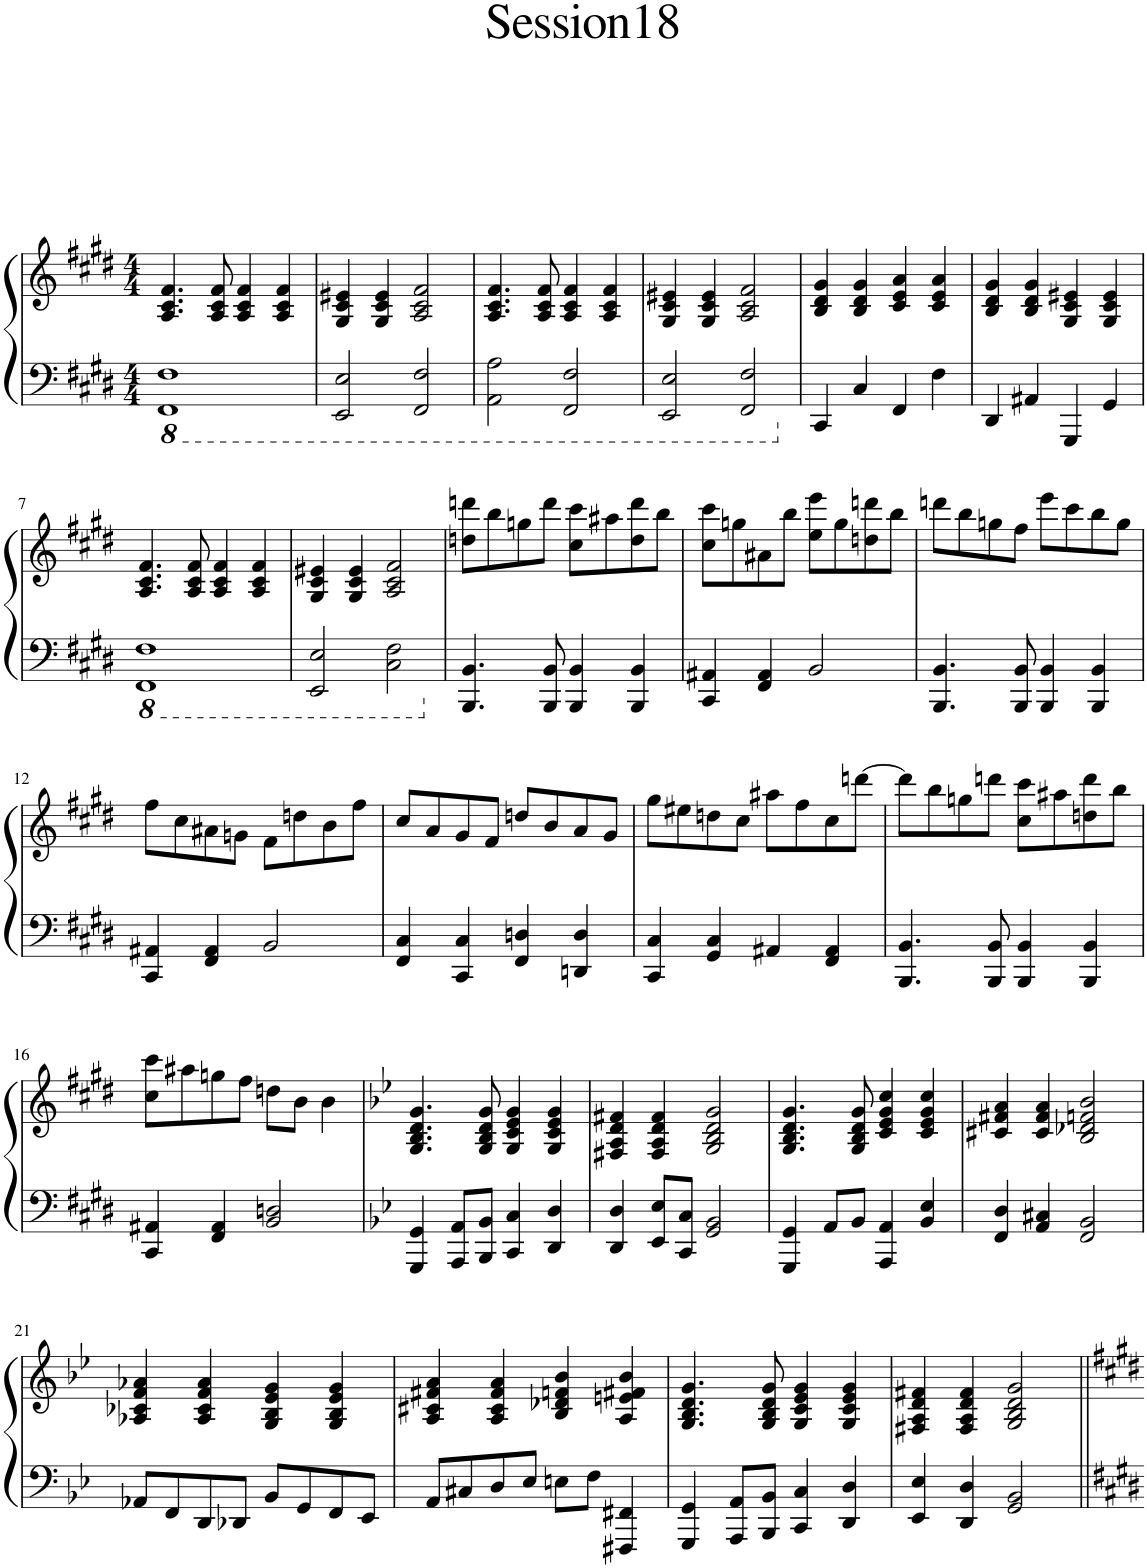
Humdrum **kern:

**kern	**kern
*part1	*part1
*staff2	*staff1
*I"Piano	*
*I'Pno.	*
*clefF4	*clefG2
*k[f#c#g#d#]	*k[f#c#g#d#]
*M4/4	*M4/4
*8ba	*
=1	=1
1FFF# 1FF#	4.A/ 4.c#/ 4.f#/
.	8A/ 8c#/ 8f#/
.	4A/ 4c#/ 4f#/
.	4A/ 4c#/ 4f#/
=2	=2
2EEE/ 2EE/	4G#/ 4c#/ 4e#X/
.	4G#/ 4c#/ 4e#/
2FFF#/ 2FF#/	2A/ 2c#/ 2f#/
=3	=3
2AAA\ 2AA\	4.A/ 4.c#/ 4.f#/
.	8A/ 8c#/ 8f#/
2FFF#/ 2FF#/	4A/ 4c#/ 4f#/
.	4A/ 4c#/ 4f#/
=4	=4
2EEE/ 2EE/	4G#/ 4c#/ 4e#X/
.	4G#/ 4c#/ 4e#/
2FFF#/ 2FF#/	2A/ 2c#/ 2f#/
=5	=5
*X8ba	*
4CC#/	4B/ 4d#/ 4g#/
4C#/	4B/ 4d#/ 4g#/
4FF#/	4c#/ 4e/ 4a/
4F#\	4c#/ 4e/ 4a/
=6	=6
4DD#/	4B/ 4d#/ 4g#/
4AA#X/	4B/ 4d#/ 4g#/
4GGG#/	4G#/ 4c#/ 4e#X/
4GG#/	4G#/ 4c#/ 4e#/
!!LO:LB:g=z
=7	=7
*8ba	*
1FFF# 1FF#	4.A/ 4.c#/ 4.f#/
.	8A/ 8c#/ 8f#/
.	4A/ 4c#/ 4f#/
.	4A/ 4c#/ 4f#/
=8	=8
2EEE/ 2EE/	4G#/ 4c#/ 4e#X/
.	4G#/ 4c#/ 4e#/
2CC#\ 2FF#\	2A/ 2c#/ 2f#/
=9	=9
*X8ba	*
4.BBB/ 4.BB/	8ddn\ 8dddn\L
.	8bb\
.	8ggn\
8BBB/ 8BB/	8ddd\J
4BBB/ 4BB/	8cc#\ 8ccc#\L
.	8aa#X\
4BBB/ 4BB/	8dd\ 8ddd\
.	8bb\J
=10	=10
4CC#/ 4AA#X/	8cc#\ 8ccc#\L
.	8ggn\
4FF#/ 4AA#/	8a#X\
.	8bb\J
2BB/	8ee\ 8eee\L
.	8gg\
.	8ddn\ 8dddn\
.	8bb\J
=11	=11
4.BBB/ 4.BB/	8dddn\L
.	8bb\
.	8ggn\
8BBB/ 8BB/	8ff#\J
4BBB/ 4BB/	8eee\L
.	8ccc#\
4BBB/ 4BB/	8bb\
.	8gg\J
!!LO:LB:g=z
=12	=12
4CC#/ 4AA#X/	8ff#\L
.	8cc#\
4FF#/ 4AA#/	8a#X\
.	8gn\J
2BB/	8f#\L
.	8ddn\
.	8b\
.	8ff#\J
=13	=13
4FF#/ 4C#/	8cc#/L
.	8a/
4CC#/ 4C#/	8g#/
.	8f#/J
4FF#/ 4Dn/	8ddn/L
.	8b/
4DDn/ 4D/	8a/
.	8g#/J
=14	=14
4CC#/ 4C#/	8gg#\L
.	8ee#X\
4GG#/ 4C#/	8ddn\
.	8cc#\J
4AA#X/	8aa#X\L
.	8ff#\
4FF#/ 4AA#/	8cc#\
.	[8dddn\J
=15	=15
4.BBB/ 4.BB/	8ddd\L]
.	8bb\
.	8ggn\
8BBB/ 8BB/	8dddn\J
4BBB/ 4BB/	8cc#\ 8ccc#\L
.	8aa#X\
4BBB/ 4BB/	8ddn\ 8ddd\
.	8bb\J
!!LO:LB:g=z
=16	=16
4CC#/ 4AA#X/	8cc#\ 8ccc#\L
.	8aa#X\
4FF#/ 4AA#/	8ggn\
.	8ff#\J
2BB/ 2Dn/	8ddn\L
.	8b\J
.	4b\
=17	=17
*k[b-e-]	*k[b-e-]
4GGG/ 4GG/	4.G/ 4.B-/ 4.d/ 4.g/
8AAA/ 8AA/L	.
8BBB-/ 8BB-/J	8G/ 8B-/ 8d/ 8g/
4CC/ 4C/	4G/ 4c/ 4e-/ 4g/
4DD/ 4D/	4G/ 4c/ 4e-/ 4g/
=18	=18
4DD/ 4D/	4F#X/ 4A/ 4d/ 4f#X/
8EE-/ 8E-/L	4F#/ 4A/ 4d/ 4f#/
8CC/ 8C/J	.
2GG/ 2BB-/	2G/ 2B-/ 2d/ 2g/
=19	=19
4GGG/ 4GG/	4.G/ 4.B-/ 4.d/ 4.g/
8AA/L	.
8BB-/J	8G/ 8B-/ 8d/ 8g/
4AAA/ 4AA/	4c/ 4e-/ 4g/ 4cc/
4BB-/ 4E-/	4c/ 4e-/ 4g/ 4cc/
=20	=20
4FF/ 4D/	4c#X/ 4f#X/ 4a/
4AA/ 4C#X/	4c#/ 4f#/ 4a/
2FF/ 2BB-/	2B-/ 2d-X/ 2fn/ 2b-/
!!LO:LB:g=z
=21	=21
8AA-X/L	4A-X/ 4c-X/ 4f/ 4a-X/
8FF/	.
8DD/	4A-/ 4c-/ 4f/ 4a-/
8DD-X/J	.
8BB-/L	4G/ 4B-/ 4e-/ 4g/
8GG/	.
8FF/	4G/ 4B-/ 4e-/ 4g/
8EE-/J	.
=22	=22
8AA/L	4A/ 4c#X/ 4f#X/ 4a/
8C#X/	.
8D/	4A/ 4c#/ 4f#/ 4a/
8E-/J	.
8En\L	4B-/ 4d-X/ 4fn/ 4b-/
8F\J	.
4FFF#X/ 4FF#X/	4A/ 4en/ 4f#X/ 4b-/
=23	=23
4GGG/ 4GG/	4.G/ 4.B-/ 4.d/ 4.g/
8AAA/ 8AA/L	.
8BBB-/ 8BB-/J	8G/ 8B-/ 8d/ 8g/
4CC/ 4C/	4G/ 4c/ 4e-/ 4g/
4DD/ 4D/	4G/ 4c/ 4e-/ 4g/
=24	=24
4EE-/ 4E-/	4F#X/ 4A/ 4d/ 4f#X/
4DD/ 4D/	4F#/ 4A/ 4d/ 4f#/
2GG/ 2BB-/	2G/ 2B-/ 2d/ 2g/
=||	=||
*-	*-
